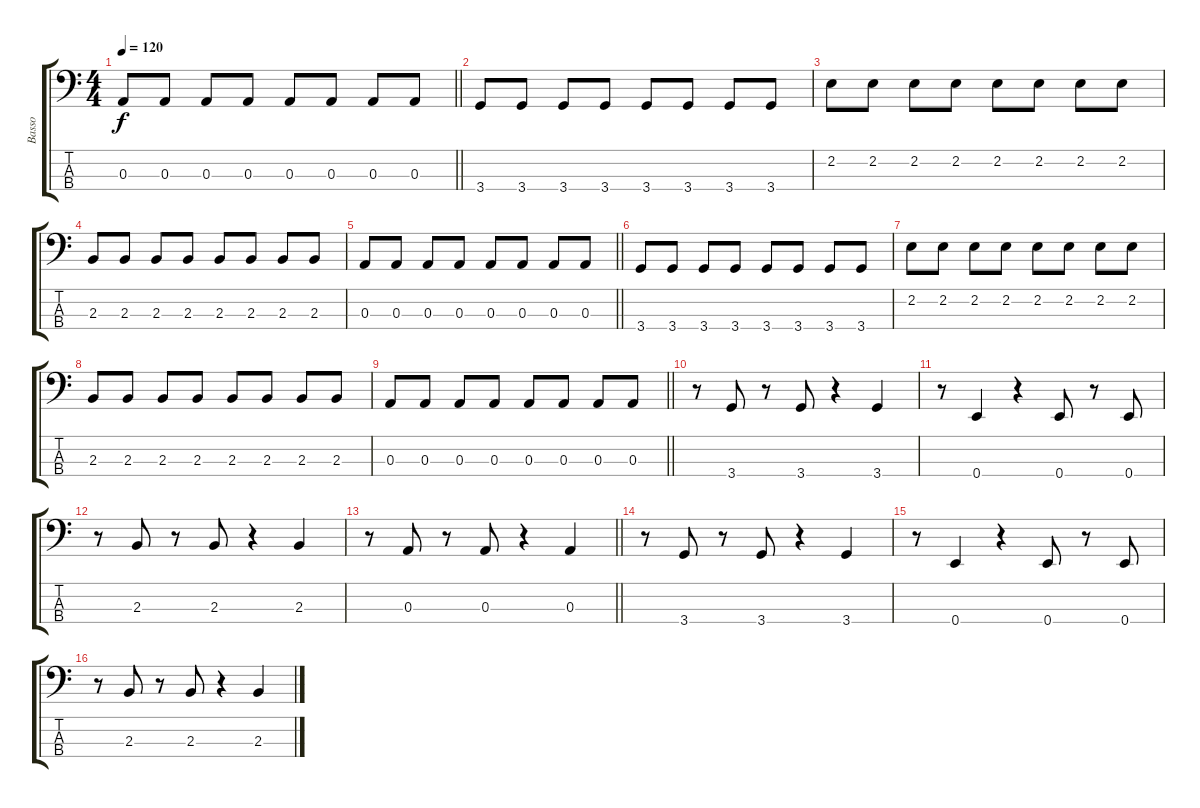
\track ("Basso" "Basso") {instrument fretlessbass}
\staff {score tabs}
\tuning (G2 D2 A1 E1) {hide}
\ts (4 4)
\tempo 120
\clef f4
\barLineRight lightlight
\ks c
0.3.8{dy f} 0.3.8 0.3.8 0.3.8 0.3.8 0.3.8 0.3.8 0.3.8 |
3.4.8 3.4.8 3.4.8 3.4.8 3.4.8 3.4.8 3.4.8 3.4.8 |
2.2.8 2.2.8 2.2.8 2.2.8 2.2.8 2.2.8 2.2.8 2.2.8 |
2.3.8 2.3.8 2.3.8 2.3.8 2.3.8 2.3.8 2.3.8 2.3.8 |
\barLineRight lightlight
0.3.8 0.3.8 0.3.8 0.3.8 0.3.8 0.3.8 0.3.8 0.3.8 |
3.4.8 3.4.8 3.4.8 3.4.8 3.4.8 3.4.8 3.4.8 3.4.8 |
2.2.8 2.2.8 2.2.8 2.2.8 2.2.8 2.2.8 2.2.8 2.2.8 |
2.3.8 2.3.8 2.3.8 2.3.8 2.3.8 2.3.8 2.3.8 2.3.8 |
\barLineRight lightlight
0.3.8 0.3.8 0.3.8 0.3.8 0.3.8 0.3.8 0.3.8 0.3.8 |
r.8 3.4.8 r.8 3.4.8 r.4 3.4.4 |
r.8 0.4.4 r.4 0.4.8 r.8 0.4.8 |
r.8 2.3.8 r.8 2.3.8 r.4 2.3.4 |
\barLineRight lightlight
r.8 0.3.8 r.8 0.3.8 r.4 0.3.4 |
r.8 3.4.8 r.8 3.4.8 r.4 3.4.4 |
r.8 0.4.4 r.4 0.4.8 r.8 0.4.8 |
r.8 2.3.8 r.8 2.3.8 r.4 2.3.4
